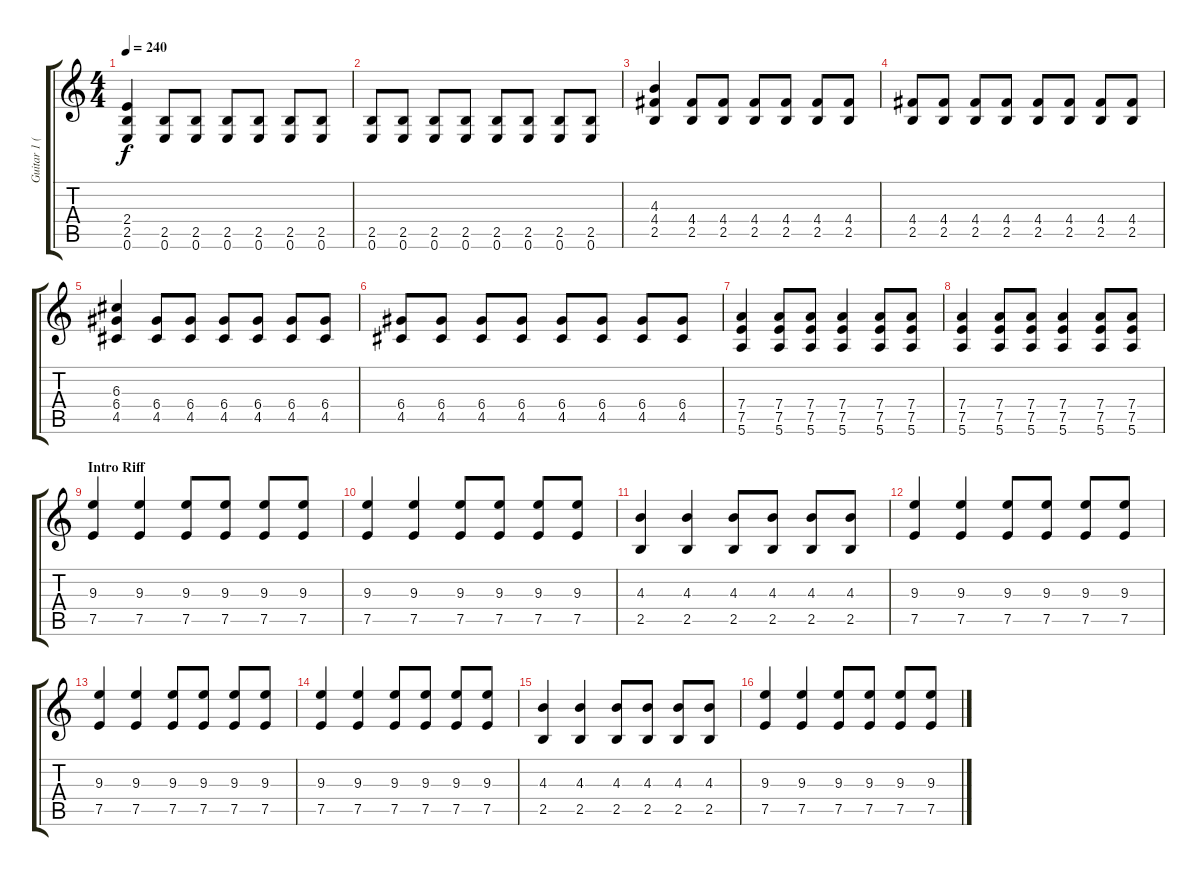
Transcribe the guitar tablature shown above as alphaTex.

\track ("Guitar 1 (Robbie)" "Guitar 1 (") {instrument distortionguitar}
\staff {score tabs}
\tuning (E4 B3 G3 D3 A2 E2) {hide}
\ts (4 4)
\tempo 240
\clef g2
\ks c
(2.4 2.5 0.6).4{dy f} (2.5 0.6).8 (2.5 0.6).8 (2.5 0.6).8 (2.5 0.6).8 (2.5 0.6).8 (2.5 0.6).8 |
(2.5 0.6).8 (2.5 0.6).8 (2.5 0.6).8 (2.5 0.6).8 (2.5 0.6).8 (2.5 0.6).8 (2.5 0.6).8 (2.5 0.6).8 |
(4.3 4.4 2.5).4 (4.4 2.5).8 (4.4 2.5).8 (4.4 2.5).8 (4.4 2.5).8 (4.4 2.5).8 (4.4 2.5).8 |
(4.4 2.5).8 (4.4 2.5).8 (4.4 2.5).8 (4.4 2.5).8 (4.4 2.5).8 (4.4 2.5).8 (4.4 2.5).8 (4.4 2.5).8 |
(6.3 6.4 4.5).4 (6.4 4.5).8 (6.4 4.5).8 (6.4 4.5).8 (6.4 4.5).8 (6.4 4.5).8 (6.4 4.5).8 |
(6.4 4.5).8 (6.4 4.5).8 (6.4 4.5).8 (6.4 4.5).8 (6.4 4.5).8 (6.4 4.5).8 (6.4 4.5).8 (6.4 4.5).8 |
(7.4 7.5 5.6).4 (7.4 7.5 5.6).8 (7.4 7.5 5.6).8 (7.4 7.5 5.6).4 (7.4 7.5 5.6).8 (7.4 7.5 5.6).8 |
(7.4 7.5 5.6).4 (7.4 7.5 5.6).8 (7.4 7.5 5.6).8 (7.4 7.5 5.6).4 (7.4 7.5 5.6).8 (7.4 7.5 5.6).8 |
\section ("" "Intro Riff")
(9.3 7.5).4 (9.3 7.5).4 (9.3 7.5).8 (9.3 7.5).8 (9.3 7.5).8 (9.3 7.5).8 |
(9.3 7.5).4 (9.3 7.5).4 (9.3 7.5).8 (9.3 7.5).8 (9.3 7.5).8 (9.3 7.5).8 |
(4.3 2.5).4 (4.3 2.5).4 (4.3 2.5).8 (4.3 2.5).8 (4.3 2.5).8 (4.3 2.5).8 |
(9.3 7.5).4 (9.3 7.5).4 (9.3 7.5).8 (9.3 7.5).8 (9.3 7.5).8 (9.3 7.5).8 |
(9.3 7.5).4 (9.3 7.5).4 (9.3 7.5).8 (9.3 7.5).8 (9.3 7.5).8 (9.3 7.5).8 |
(9.3 7.5).4 (9.3 7.5).4 (9.3 7.5).8 (9.3 7.5).8 (9.3 7.5).8 (9.3 7.5).8 |
(4.3 2.5).4 (4.3 2.5).4 (4.3 2.5).8 (4.3 2.5).8 (4.3 2.5).8 (4.3 2.5).8 |
(9.3 7.5).4 (9.3 7.5).4 (9.3 7.5).8 (9.3 7.5).8 (9.3 7.5).8 (9.3 7.5).8
